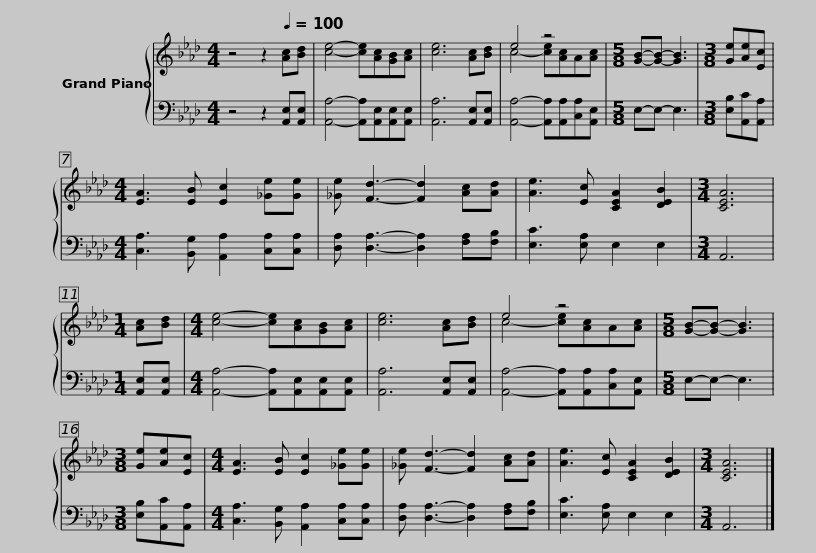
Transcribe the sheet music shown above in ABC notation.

X:1
%%score { ( 1 3 ) | 2 }
L:1/8
M:4/4
I:linebreak $
K:Ab
V:1 treble
V:3 treble
V:2 bass
V:1
 z4 z2[Q:1/4=100] [Ac][Bd] | [ce]4- [ce][Ac][GB][Ac] | [ce]6 [Ac][Bd] | e4 z4 |[M:5/8] [GB]-[GB]- [GB]3 | %5
[M:3/8] [Ge][Ae][Ec] |[M:4/4] [EA]3 [EB] [Ec]2 [_Ge][Ge] |$ [_Ge] [Fd]3- [Fd]2 [Ac][Ad] | [Ae]3 [Ec] [CEA]2 [DEB]2 |[M:3/4] [CEA]6 | %10
[M:1/4] [Ac][Bd] |[M:4/4] [ce]4- [ce][Ac][GB][Ac] | [ce]6 [Ac][Bd] | e4 z4 |$[M:5/8] [GB]-[GB]- [GB]3 | %15
[M:3/8] [Ge][Ae][Ec] |[M:4/4] [EA]3 [EB] [Ec]2 [_Ge][Ge] | [_Ge] [Fd]3- [Fd]2 [Ac][Ad] | [Ae]3 [Ec] [CEA]2 [DEB]2 |[M:3/4] [CEA]6 |] %20
V:2
 z4 z2 [A,,E,][A,,E,] | [A,,A,]4- [A,,A,][A,,E,][A,,E,][A,,E,] | [A,,A,]6 [A,,E,][A,,E,] | [A,,A,]4- [A,,A,][A,,A,][C,A,][A,,E,] |[M:5/8] E,-E,- E,3 | %5
[M:3/8] [E,B,][A,,C][A,,A,] |[M:4/4] [C,A,]3 [B,,G,] [A,,A,]2 [C,A,][C,A,] |$ [D,A,] [D,A,]3- [D,A,]2 [F,A,][F,B,] | [E,C]3 [E,A,] E,2 E,2 |[M:3/4] A,,6 | %10
[M:1/4] [A,,E,][A,,E,] |[M:4/4] [A,,A,]4- [A,,A,][A,,E,][A,,E,][A,,E,] | [A,,A,]6 [A,,E,][A,,E,] | [A,,A,]4- [A,,A,][A,,A,][C,A,][A,,E,] |$[M:5/8] E,-E,- E,3 | %15
[M:3/8] [E,B,][A,,C][A,,A,] |[M:4/4] [C,A,]3 [B,,G,] [A,,A,]2 [C,A,][C,A,] | [D,A,] [D,A,]3- [D,A,]2 [F,A,][F,B,] | [E,C]3 [E,A,] E,2 E,2 |[M:3/4] A,,6 |] %20
V:3
 x8 | x8 | x8 | c4- [ce][Ac]A[Ac] |[M:5/8] x5 | %5
[M:3/8] x3 |[M:4/4] x8 |$ x8 | x8 |[M:3/4] x6 | %10
[M:1/4] x2 |[M:4/4] x8 | x8 | c4- [ce][Ac]A[Ac] |$[M:5/8] x5 | %15
[M:3/8] x3 |[M:4/4] x8 | x8 | x8 |[M:3/4] x6 |] %20
